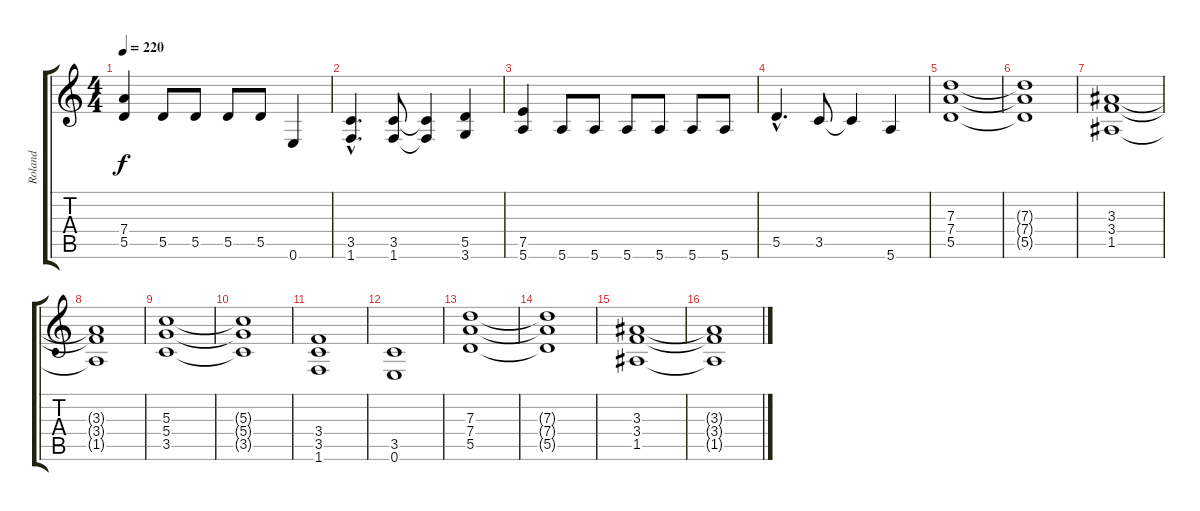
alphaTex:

\track ("Roland" "Roland") {instrument distortionguitar}
\staff {score tabs}
\tuning (E4 B3 G3 D3 A2 E2) {hide}
\ts (4 4)
\tempo 220
\clef g2
\ks c
(7.4 5.5).4{dy f} 5.5.8 5.5.8 5.5.8 5.5.8 0.6.4 |
(3.5{hac} 1.6{hac}).4{d} (3.5 1.6).8 (3.5{t} 1.6{t}).4 (5.5 3.6).4 |
(7.5 5.6).4 5.6.8 5.6.8 5.6.8 5.6.8 5.6.8 5.6.8 |
5.5{hac}.4{d} 3.5.8 3.5{t}.4 5.6.4 |
(7.3 7.4 5.5).1{volume 13} |
(7.3{t} 7.4{t} 5.5{t}).1 |
(3.3 3.4 1.5).1 |
(3.3{t} 3.4{t} 1.5{t}).1 |
(5.3 5.4 3.5).1 |
(5.3{t} 5.4{t} 3.5{t}).1 |
(3.4 3.5 1.6).1 |
(3.5 0.6).1 |
(7.3 7.4 5.5).1 |
(7.3{t} 7.4{t} 5.5{t}).1 |
(3.3 3.4 1.5).1 |
(3.3{t} 3.4{t} 1.5{t}).1
